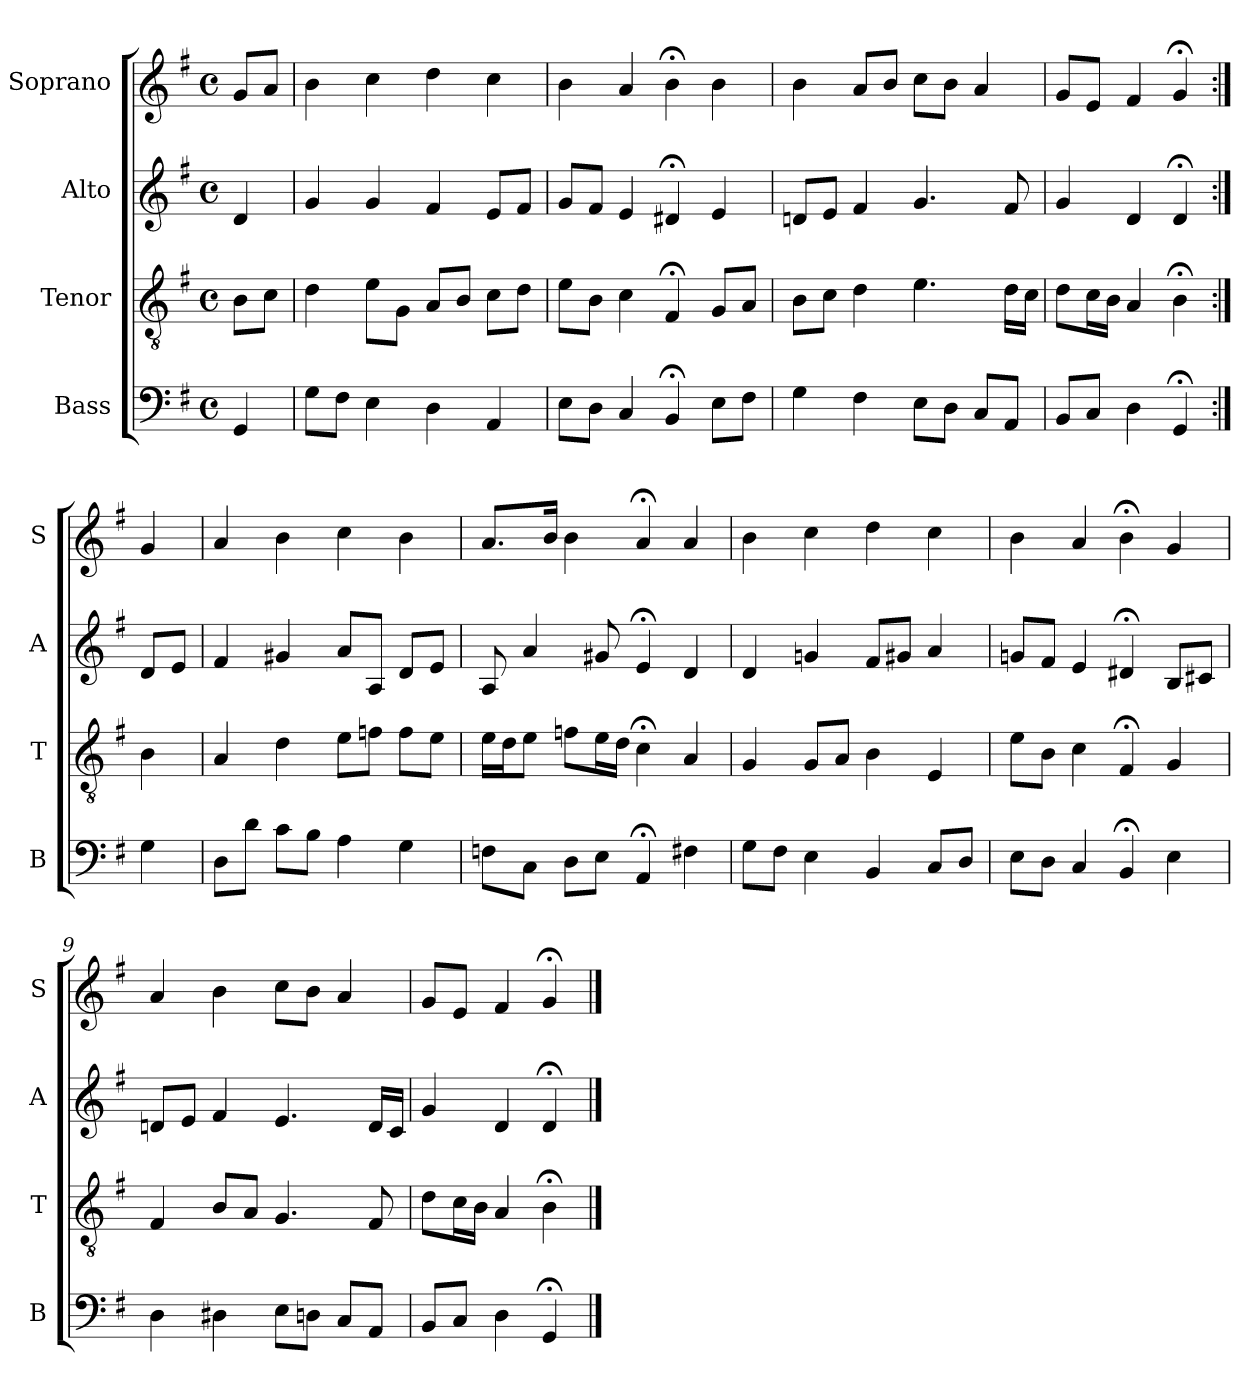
**kern	**kern	**kern	**kern
*part4	*part3	*part2	*part1
*staff4	*staff3	*staff2	*staff1
*I"Bass	*I"Tenor	*I"Alto	*I"Soprano
*I'B	*I'T	*I'A	*I'S
*clefF4	*clefGv2	*clefG2	*clefG2
*k[f#]	*k[f#]	*k[f#]	*k[f#]
*G:	*G:	*G:	*G:
*M4/4	*M4/4	*M4/4	*M4/4
*met(c)	*met(c)	*met(c)	*met(c)
*MM100	*MM100	*MM100	*MM100
=	=	=	=
4GG	8BL	4d	8gL
.	8cJ	.	8aJ
=1	=1	=1	=1
8GL	4d	4g	4b
8F#J	.	.	.
4E	8eL	4g	4cc
.	8GJ	.	.
4D	8AL	4f#	4dd
.	8BJ	.	.
4AA	8cL	8eL	4cc
.	8dJ	8f#J	.
=2	=2	=2	=2
8EL	8eL	8gL	4b
8DJ	8BJ	8f#J	.
4C	4c	4e	4a
4BB;<	4F#;<	4d#X;<	4b;<
8EL	8GL	4e	4b
8F#J	8AJ	.	.
=3	=3	=3	=3
4G	8BL	8dnL	4b
.	8cJ	8eJ	.
4F#	4d	4f#	8aL
.	.	.	8bJ
8EL	4.e	4.g	8ccL
8DJ	.	.	8bJ
8CL	.	.	4a
8AAJ	16dLL	8f#	.
.	16cJJ	.	.
=4	=4	=4	=4
8BBL	8dL	4g	8gL
8CJ	16cL	.	8eJ
.	16BJJ	.	.
4D	4A	4d	4f#
4GG;<	4B;<	4d;<	4g;<
=:|!	=:|!	=:|!	=:|!
4G	4B	8dL	4g
.	.	8eJ	.
=5	=5	=5	=5
8DL	4A	4f#	4a
8dJ	.	.	.
8cL	4d	4g#X	4b
8BJ	.	.	.
4A	8eL	8aL	4cc
.	8fnJ	8AJ	.
4Gi	8fiL	8diL	4bi
.	8eJ	8eJ	.
=6	=6	=6	=6
8FnL	16eLL	8A	8.aL
.	16dJ	.	.
8CJ	8eJ	4a	.
.	.	.	16bJk
8DL	8fnL	.	4b
8EJ	16eL	8g#X	.
.	16dJJ	.	.
4AA;<	4c;<	4e;<	4a;<
4F#X	4A	4d	4a
=7	=7	=7	=7
8GL	4G	4d	4b
8F#J	.	.	.
4E	8GL	4gn	4cc
.	8AJ	.	.
4BB	4B	8f#L	4dd
.	.	8g#XJ	.
8CL	4E	4a	4cc
8DJ	.	.	.
=8	=8	=8	=8
8EL	8eL	8gnL	4b
8DJ	8BJ	8f#J	.
4C	4c	4e	4a
4BB;<	4F#;<	4d#X;<	4b;<
4E	4G	8BL	4g
.	.	8c#XJ	.
=9	=9	=9	=9
4D	4F#	8dnL	4a
.	.	8eJ	.
4D#X	8BL	4f#	4b
.	8AJ	.	.
8EL	4.G	4.e	8ccL
8DnJ	.	.	8bJ
8CL	.	.	4a
8AAJ	8F#	16dLL	.
.	.	16cJJ	.
=10	=10	=10	=10
8BBL	8dL	4g	8gL
8CJ	16cL	.	8eJ
.	16BJJ	.	.
4D	4A	4d	4f#
4GG;<	4B;<	4d;<	4g;<
==	==	==	==
*-	*-	*-	*-
